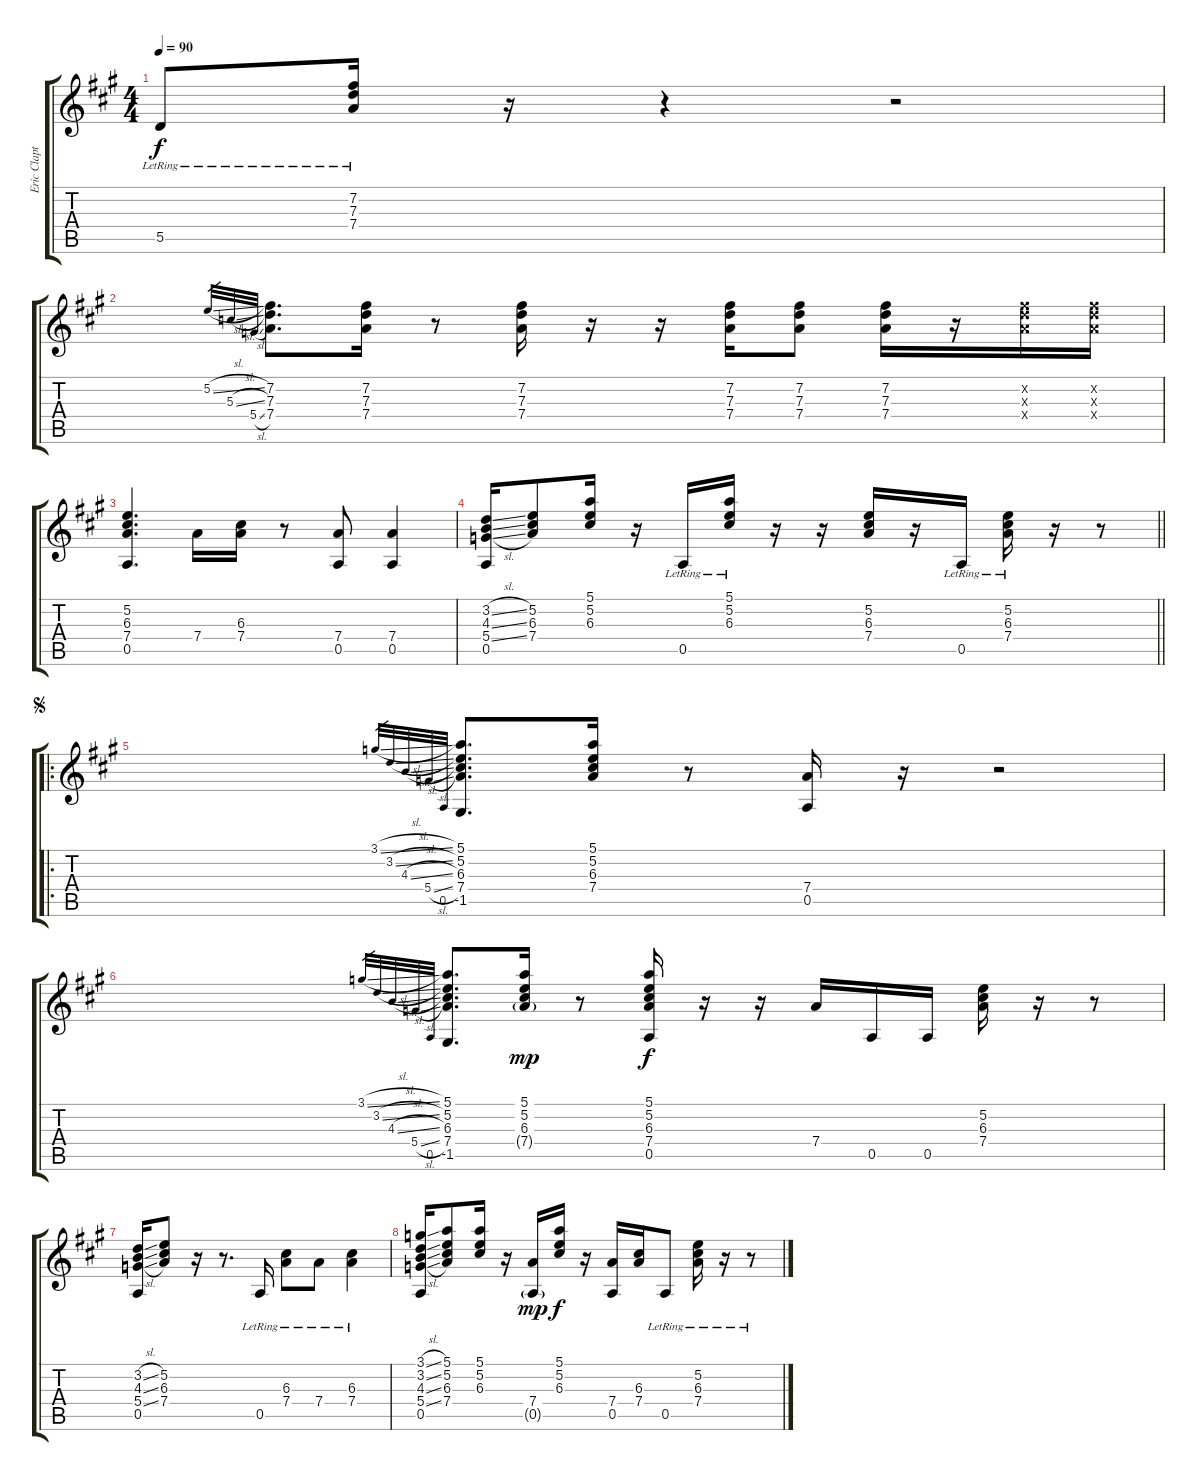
\track ("Eric Clapton - Guitar 1" "Eric Clapt") {instrument electricguitarclean}
\staff {score tabs}
\tuning (E4 B3 G3 D3 A2 E2) {hide}
\ts (4 4)
\tempo 90
\clef g2
\ks a
5.5{lr}.8{dy f} (7.2{lr} 7.3{lr} 7.4{lr}).16 r.16 r.4 r.2 |
5.2{sl}.32{gr} 5.3{sl}.32{gr} 5.4{sl}.32{gr} (7.2 7.3 7.4).8{d} (7.2 7.3 7.4).16 r.8 (7.2 7.3 7.4).16 r.16 r.16 (7.2 7.3 7.4).16 (7.2 7.3 7.4).8 (7.2 7.3 7.4).16 r.16 (7.2{x} 7.3{x} 7.4{x}).16 (7.2{x} 7.3{x} 7.4{x}).16 |
(5.2 6.3 7.4 0.5).4{d} 7.4.16 (6.3 7.4).16 r.8 (7.4 0.5).8 (7.4 0.5).4 |
\barLineRight lightlight
(3.2{sl} 4.3{sl} 5.4{sl} 0.5).16 (5.2 6.3 7.4).8 (5.1 5.2 6.3).16 r.16 0.5{lr}.16 (5.1{lr} 5.2{lr} 6.3{lr}).16 r.16 r.16 (5.2 6.3 7.4).16 r.16 0.5{lr}.16 (5.2{lr} 6.3{lr} 7.4{lr}).16 r.16 r.8 |
\ro
\jump segno
3.1{sl}.32{gr} 3.2{sl}.32{gr} 4.3{sl}.32{gr} 5.4{sl}.32{gr} 0.5.32{gr} (5.1 5.2 6.3 7.4 -1.5).8{d} (5.1 5.2 6.3 7.4).16 r.8 (7.4 0.5).16 r.16 r.2 |
3.1{sl}.32{gr} 3.2{sl}.32{gr} 4.3{sl}.32{gr} 5.4{sl}.32{gr} 0.5.32{gr} (5.1 5.2 6.3 7.4 -1.5).8{d} (5.1 5.2 6.3 7.4{g}).16{dy mp} r.8 (5.1 5.2 6.3 7.4 0.5).16{dy f} r.16 r.16 7.4.16 0.5.16 0.5.16 (5.2 6.3 7.4).16 r.16 r.8 |
(3.2{sl} 4.3{sl} 5.4{sl} 0.5).16 (5.2 6.3 7.4).8 r.16 r.8{d} 0.5{lr}.16 (6.3{lr} 7.4{lr}).8 7.4{lr}.8 (6.3{lr} 7.4{lr}).4 |
(3.1{sl} 3.2{sl} 4.3{sl} 5.4{sl} 0.5).16 (5.1 5.2 6.3 7.4).8 (5.1 5.2 6.3).16 r.16 (7.4 0.5{g}).16{dy mp} (5.1 5.2 6.3).16{dy f} r.16 (7.4 0.5).16 (6.3 7.4).16 0.5{lr}.8 (5.2{lr} 6.3{lr} 7.4{lr}).16 r.16 r.8
